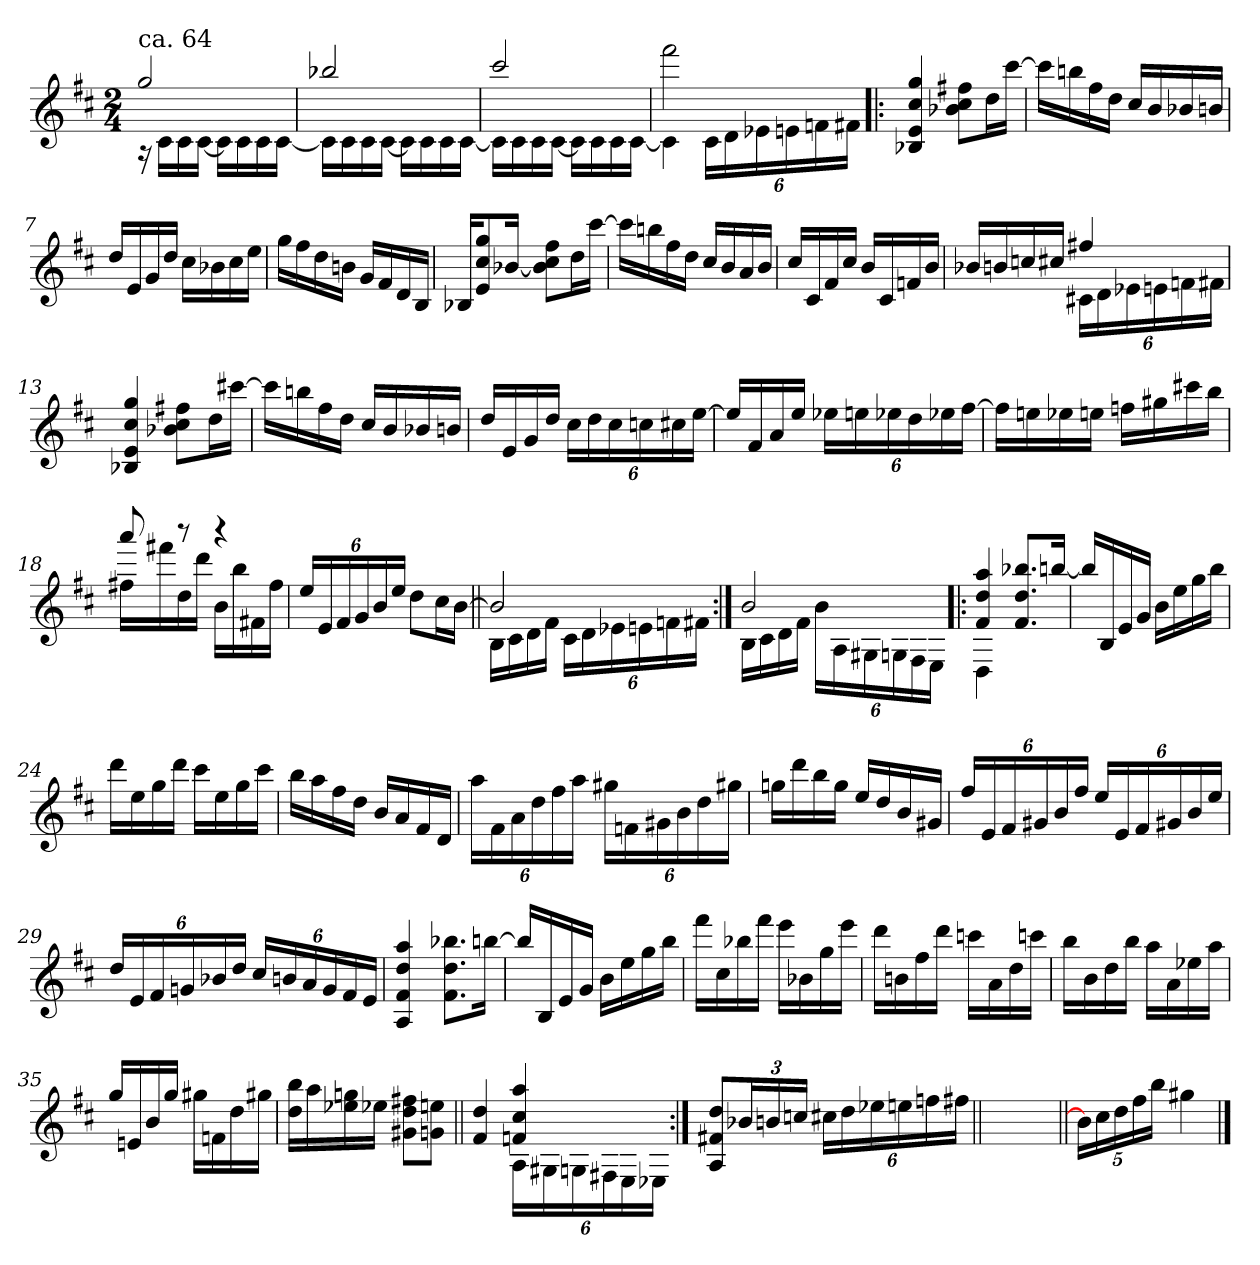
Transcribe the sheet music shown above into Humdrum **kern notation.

**kern
*part1
*staff1
*clefG2
*k[f#c#]
*D:
*M2/4
=1
*^
*	*^
!LO:TX:a:t=ca. 64	!	!
2gg!/	16rA	2ryy
.	16c#!\LL	.
.	16c#!\	.
.	[<16c#!\JJ	.
.	16c#!\LL]	.
.	16c#!\	.
.	16c#!\	.
.	[<16c#!\JJ	.
*	*v	*v
=2	=2
2bb-X!/	16c#!\LL]
.	16c#!\
.	16c#!\
.	[<16c#!\JJ
.	16c#!\LL]
.	16c#!\
.	16c#!\
.	[<16c#!\JJ
=3	=3
2ccc#!/	16c#!\LL]
.	16c#!\
.	16c#!\
.	[<16c#!\JJ
.	16c#!\LL]
.	16c#!\
.	16c#!\
.	[<16c#!\JJ
=4	=4
2fff#>!\	4c#!\]
.	24c#!\LL
.	24d!\
.	24e-X!\
.	24en!\
.	24fn!\
.	24f#X!\JJ
!!LO:LB:g=z	!!
=5!|:	=5!|:
4B-X/ 4e/ 4cc#/ 4gg/	4ryy
8b-X\ 8cc#\ 8ff#X\L	4ryy
16dd\L	.
[<16ccc#\JJ	.
=6	=6
16ccc#\LL]	4ryy
16bbn\	.
16ff#\	.
16dd\JJ	.
16cc#/LL	4ryy
16b/	.
16b-X/	.
16bn/JJ	.
=7	=7
16dd/LL	4ryy
16e/	.
16g/	.
16dd/JJ	.
16cc#\LL	4ryy
16b-X\	.
16cc#\	.
16ee\JJ	.
=8	=8
16gg\LL	2ryy
16ff#\	.
16dd\	.
16bn\JJ	.
16g/LL	.
16f#/	.
16d/	.
16B/JJ	.
!!LO:LB:g=z	!!
=9	=9
16B-X/KL	4ryy
8e/ 8cc#/ 8gg/	.
[<16b-X/Jk	.
8b-\] 8cc#\ 8ff#\L	4ryy
16dd\L	.
[<16ccc#\JJ	.
=10	=10
16ccc#\LL]	4ryy
16bbn\	.
16ff#\	.
16dd\JJ	.
16cc#/LL	4ryy
16b/	.
16a/	.
16b/JJ	.
=11	=11
16cc#/LL	4ryy
16c#/	.
16f#/	.
16cc#/JJ	.
16b/LL	4ryy
16c#/	.
16fn/	.
16b/JJ	.
=12	=12
*	*^
16b-X/LL	4ryy	2ryy
16bn/	.	.
16ccn/	.	.
16cc#X/JJ	.	.
4ff#X/	24c#X!\LL	.
.	24d!\	.
.	24e-X!\	.
.	24en!\	.
.	24fn!\	.
.	24f#X!\JJ	.
*	*v	*v
!!LO:LB:g=z
=13	=13
4B-X/ 4e/ 4cc#/ 4gg/	4ryy
8b-X\ 8cc#\ 8ff#X\L	4ryy
16dd\L	.
[<16ccc#X\JJ	.
=14	=14
16ccc#\LL]	4ryy
16bbn\	.
16ff#\	.
16dd\JJ	.
16cc#/LL	4ryy
16b/	.
16b-X/	.
16bn/JJ	.
=15	=15
16dd/LL	4ryy
16e/	.
16g/	.
16dd/JJ	.
24cc#\LL	4ryy
24dd\	.
24cc#\	.
24ccn\	.
24cc#X\	.
[<24ee\JJ	.
!!LO:LB:g=z	!!
=16	=16
16ee/LL]	4ryy
16f#/	.
16a/	.
16ee/JJ	.
24ee-X\LL	4ryy
24een\	.
24ee-X\	.
24dd\	.
24ee-X\	.
[<24ff#\JJ	.
=17	=17
16ff#\LL]	4ryy
16een\	.
16ee-X\	.
16een\JJ	.
16ffn\LL	4ryy
16gg#X\	.
16ccc#X\	.
16bb\JJ	.
=18	=18
*	*^
16ff#X\LL	8ryy	8aaa!/
16fff#X\	.	.
16dd\	8ryy	8rbbb
16ddd\JJ	.	.
16b\LL	4ryy	4rbbb
16bb\	.	.
16f#X\	.	.
16ff#\JJ	.	.
*	*v	*v
!!LO:LB:g=z
=19	=19
24ee/LL	4ryy
24e/	.
24f#/	.
24g/	.
24b/	.
24ee/JJ	.
8dd\L	4ryy
16cc#\L	.
[<16b\JJ	.
=20||	=20||
*	*^
2bn/]	16B!\LL	2ryy
.	16c#!\	.
.	16d!\	.
.	16f#!\JJ	.
.	24c#!\LL	.
.	24d!\	.
.	24e-X!\	.
.	24en!\	.
.	24fn!\	.
.	24f#X!\JJ	.
=21:|!	=21:|!	=21:|!
2b/	16B!\LL	2ryy
.	16c#!\	.
.	16d!\	.
.	16f#!\JJ	.
.	24b!\LL	.
.	24A!\	.
.	24G#X!\	.
.	24Gn!\	.
.	24F#!\	.
.	24E!\JJ	.
!!LO:LB:g=z	!!	!!
=22!|:	=22!|:	=22!|:
4f#/ 4dd/ 4aa/	4D!\	4ryy
8.f#/ 8.dd/ 8.bb-X/L	4ryy	4ryy
[>16bbn/Jk	.	.
*	*v	*v
=23	=23
16bbn/LL]	4ryy
16B/	.
16e/	.
16g/JJ	.
16b\LL	4ryy
16ee\	.
16gg\	.
16bb\JJ	.
=24	=24
16ddd\LL	4ryy
16ee\	.
16gg\	.
16ddd\JJ	.
16ccc#\LL	4ryy
16ee\	.
16gg\	.
16ccc#\JJ	.
=25	=25
16bb\LL	2ryy
16aa\	.
16ff#\	.
16dd\JJ	.
16b/LL	.
16a/	.
16f#/	.
16d/JJ	.
!!LO:LB:g=z	!!
=26	=26
24aa\LL	4ryy
24f#\	.
24a\	.
24dd\	.
24ff#\	.
24aa\JJ	.
24gg#X\LL	4ryy
24fn\	.
24g#X\	.
24b\	.
24dd\	.
24gg#X\JJ	.
=27	=27
16ggn\LL	2ryy
16ddd\	.
16bb\	.
16gg\JJ	.
16ee/LL	.
16dd/	.
16b/	.
16g#X/JJ	.
=28	=28
24ff#/LL	2ryy
24e/	.
24f#/	.
24g#X/	.
24b/	.
24ff#/JJ	.
24ee/LL	.
24e/	.
24f#/	.
24g#X/	.
24b/	.
24ee/JJ	.
!!LO:PB:g=z	!!
=29	=29
24dd/LL	4ryy
24e/	.
24f#/	.
24gn/	.
24b-X/	.
24dd/JJ	.
24cc#/LL	4ryy
24bn/	.
24a/	.
24g/	.
24f#/	.
24e/JJ	.
=30	=30
4A/ 4f#/ 4dd/ 4aa/	4ryy
8.f#\ 8.dd\ 8.bb-X\L	4ryy
[<16bbn\Jk	.
=31	=31
16bbn/LL]	2ryy
16B/	.
16e/	.
16g/JJ	.
16b\LL	.
16ee\	.
16gg\	.
16bb\JJ	.
=32	=32
16fff#\LL	4ryy
16cc#\	.
16bb-X\	.
16fff#\JJ	.
16eee\LL	4ryy
16b-X\	.
16gg\	.
16eee\JJ	.
!!LO:LB:g=z	!!
=33	=33
16ddd\LL	4ryy
16bn\	.
16ff#\	.
16ddd\JJ	.
16cccn\LL	4ryy
16a\	.
16dd\	.
16cccn\JJ	.
=34	=34
16bb\LL	4ryy
16b\	.
16dd\	.
16bb\JJ	.
16aa\LL	4ryy
16a\	.
16ee-X\	.
16aa\JJ	.
=35	=35
16gg/LL	4ryy
16en/	.
16b/	.
16gg/JJ	.
16gg#X\LL	4ryy
16fn\	.
16dd\	.
16gg#X\JJ	.
=36	=36
16dd\ 16bb\LL	8ryy
16aa\	.
16ee-X\ 16ggn\	8ryy
16ee-X\JJ	.
8g#X\ 8dd\ 8ff#X\L	8ryy
8gn\ 8een\J	8ryy
!!LO:LB:g=z	!!
=37||	=37||
*	*^
4f#/ 4dd/	4ryy	4ryy
4fn/ 4cc#/ 4aa/	24A!\LL	4ryy
.	24G#X!\	.
.	24Gn!\	.
.	24F#X!\	.
.	24E!\	.
.	24E-X!\JJ	.
*	*v	*v
=38:|!	=38:|!
8A/ 8f#X/ 8dd/L	2ryy
24b-X/L	.
24bn/	.
24ccn/JJ	.
24cc#X\LL	.
24dd\	.
24ee-X\	.
24een\	.
24ffn\	.
24ff#X\JJ	.
*v	*v
=38X381||
2ryy
=39||
*^
20b\LL]	4ryy
20cc#\	.
20dd\	.
20ff#\	.
20bb\JJ	.
4gg#X\	4ryy
*v	*v
==
*-
